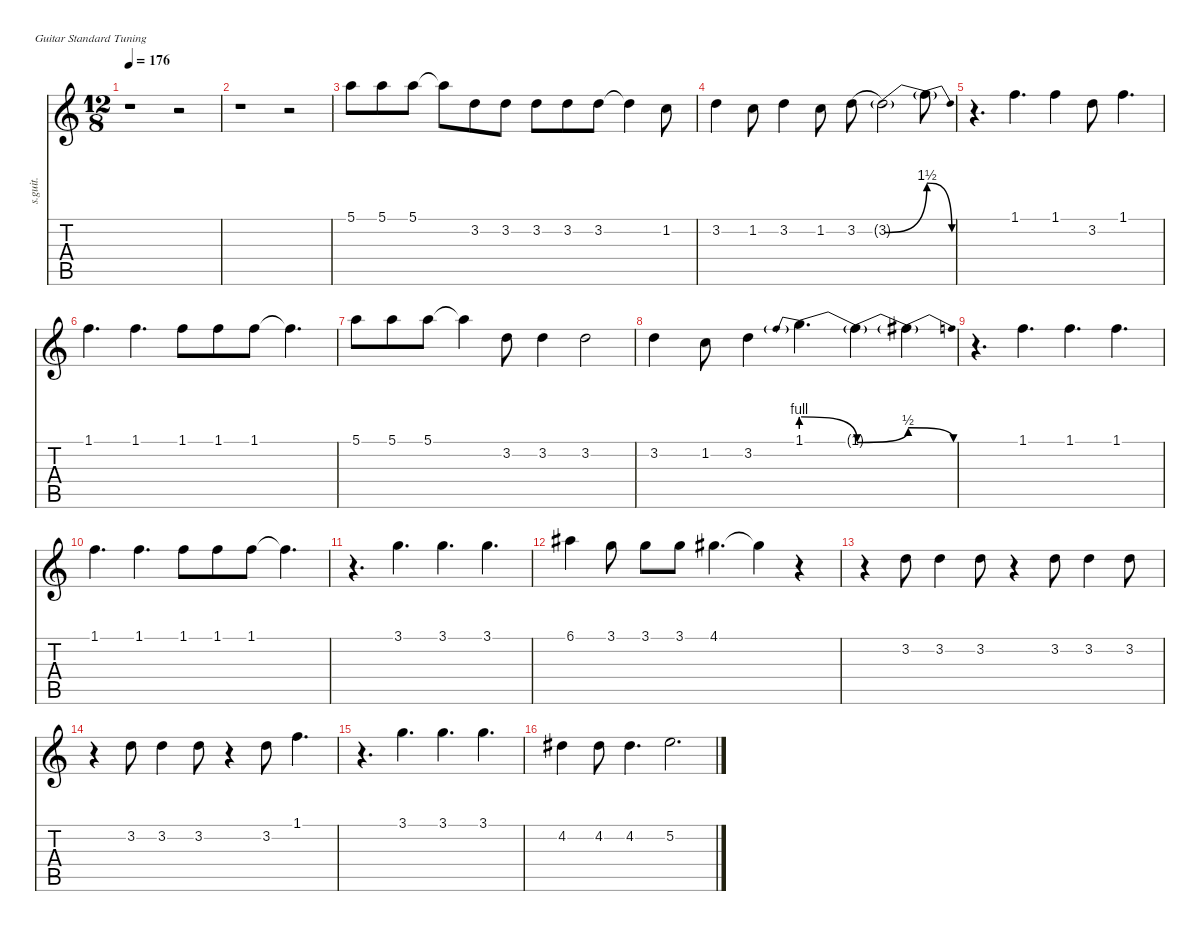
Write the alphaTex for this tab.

\defaultSystemsLayout 4
\hideDynamics
\bracketExtendMode nobrackets
\track ("Phil Anselmo" "s.guit.") {instrument trumpet}
\staff {score tabs}
\tuning (E4 B3 G3 D3 A2 E2)
\displaytranspose 12
\ts (12 8)
\tempo 176
\clef g2
\ks c
r.1{dy f} r.2 |
r.1 r.2 |
5.1.8{lyrics (0 "") lyrics (1 "") lyrics (2 "") lyrics (3 "") lyrics (4 "")} 5.1.8{lyrics (0 "") lyrics (1 "") lyrics (2 "") lyrics (3 "") lyrics (4 "")} 5.1.8{lyrics (0 "") lyrics (1 "") lyrics (2 "") lyrics (3 "") lyrics (4 "")} 5.1{t}.8{lyrics (0 "") lyrics (1 "") lyrics (2 "") lyrics (3 "") lyrics (4 "")} 3.2.8{lyrics (0 "") lyrics (1 "") lyrics (2 "") lyrics (3 "") lyrics (4 "")} 3.2.8{lyrics (0 "") lyrics (1 "") lyrics (2 "") lyrics (3 "") lyrics (4 "")} 3.2.8{lyrics (0 "") lyrics (1 "") lyrics (2 "") lyrics (3 "") lyrics (4 "")} 3.2.8{lyrics (0 "") lyrics (1 "") lyrics (2 "") lyrics (3 "") lyrics (4 "")} 3.2.8{lyrics (0 "") lyrics (1 "") lyrics (2 "") lyrics (3 "") lyrics (4 "")} 3.2{t}.4{lyrics (0 "") lyrics (1 "") lyrics (2 "") lyrics (3 "") lyrics (4 "")} 1.2.8{lyrics (0 "") lyrics (1 "") lyrics (2 "") lyrics (3 "") lyrics (4 "")} |
3.2.4{lyrics (0 "") lyrics (1 "") lyrics (2 "") lyrics (3 "") lyrics (4 "")} 1.2.8{lyrics (0 "") lyrics (1 "") lyrics (2 "") lyrics (3 "") lyrics (4 "")} 3.2.4{lyrics (0 "") lyrics (1 "") lyrics (2 "") lyrics (3 "") lyrics (4 "")} 1.2.8{lyrics (0 "") lyrics (1 "") lyrics (2 "") lyrics (3 "") lyrics (4 "")} 3.2{be (hold 0 0 60 0)}.8{lyrics (0 "") lyrics (1 "") lyrics (2 "") lyrics (3 "") lyrics (4 "")} 3.2{be (bend 0 0 60 6) t}.2{lyrics (0 "") lyrics (1 "") lyrics (2 "") lyrics (3 "") lyrics (4 "")} 3.2{be (release 0 6 30 0) t}.8{lyrics (0 "") lyrics (1 "") lyrics (2 "") lyrics (3 "") lyrics (4 "")} |
r.4{d} 1.1.4{d lyrics (0 "") lyrics (1 "") lyrics (2 "") lyrics (3 "") lyrics (4 "")} 1.1.4{lyrics (0 "") lyrics (1 "") lyrics (2 "") lyrics (3 "") lyrics (4 "")} 3.2.8{lyrics (0 "") lyrics (1 "") lyrics (2 "") lyrics (3 "") lyrics (4 "")} 1.1.4{d lyrics (0 "") lyrics (1 "") lyrics (2 "") lyrics (3 "") lyrics (4 "")} |
1.1.4{d lyrics (0 "") lyrics (1 "") lyrics (2 "") lyrics (3 "") lyrics (4 "")} 1.1.4{d lyrics (0 "") lyrics (1 "") lyrics (2 "") lyrics (3 "") lyrics (4 "")} 1.1.8{lyrics (0 "") lyrics (1 "") lyrics (2 "") lyrics (3 "") lyrics (4 "")} 1.1.8{lyrics (0 "") lyrics (1 "") lyrics (2 "") lyrics (3 "") lyrics (4 "")} 1.1.8{lyrics (0 "") lyrics (1 "") lyrics (2 "") lyrics (3 "") lyrics (4 "")} 1.1{t}.4{d lyrics (0 "") lyrics (1 "") lyrics (2 "") lyrics (3 "") lyrics (4 "")} |
5.1.8{lyrics (0 "") lyrics (1 "") lyrics (2 "") lyrics (3 "") lyrics (4 "")} 5.1.8{lyrics (0 "") lyrics (1 "") lyrics (2 "") lyrics (3 "") lyrics (4 "")} 5.1.8{lyrics (0 "") lyrics (1 "") lyrics (2 "") lyrics (3 "") lyrics (4 "")} 5.1{t}.4{lyrics (0 "") lyrics (1 "") lyrics (2 "") lyrics (3 "") lyrics (4 "")} 3.2.8{lyrics (0 "") lyrics (1 "") lyrics (2 "") lyrics (3 "") lyrics (4 "")} 3.2.4{lyrics (0 "") lyrics (1 "") lyrics (2 "") lyrics (3 "") lyrics (4 "")} 3.2.2{lyrics (0 "") lyrics (1 "") lyrics (2 "") lyrics (3 "") lyrics (4 "")} |
3.2.4{lyrics (0 "") lyrics (1 "") lyrics (2 "") lyrics (3 "") lyrics (4 "")} 1.2.8{lyrics (0 "") lyrics (1 "") lyrics (2 "") lyrics (3 "") lyrics (4 "")} 3.2.4{lyrics (0 "") lyrics (1 "") lyrics (2 "") lyrics (3 "") lyrics (4 "")} 1.1{be (prebendrelease 0 4 30 0)}.4{d lyrics (0 "") lyrics (1 "") lyrics (2 "") lyrics (3 "") lyrics (4 "")} 1.1{be (bend 0 0 60 2) t}.4{lyrics (0 "") lyrics (1 "") lyrics (2 "") lyrics (3 "") lyrics (4 "")} 1.1{be (release 0 2 30 0) t}.4{lyrics (0 "") lyrics (1 "") lyrics (2 "") lyrics (3 "") lyrics (4 "")} |
r.4{d} 1.1.4{d lyrics (0 "") lyrics (1 "") lyrics (2 "") lyrics (3 "") lyrics (4 "")} 1.1.4{d lyrics (0 "") lyrics (1 "") lyrics (2 "") lyrics (3 "") lyrics (4 "")} 1.1.4{d lyrics (0 "") lyrics (1 "") lyrics (2 "") lyrics (3 "") lyrics (4 "")} |
1.1.4{d lyrics (0 "") lyrics (1 "") lyrics (2 "") lyrics (3 "") lyrics (4 "")} 1.1.4{d lyrics (0 "") lyrics (1 "") lyrics (2 "") lyrics (3 "") lyrics (4 "")} 1.1.8{lyrics (0 "") lyrics (1 "") lyrics (2 "") lyrics (3 "") lyrics (4 "")} 1.1.8{lyrics (0 "") lyrics (1 "") lyrics (2 "") lyrics (3 "") lyrics (4 "")} 1.1.8{lyrics (0 "") lyrics (1 "") lyrics (2 "") lyrics (3 "") lyrics (4 "")} 1.1{t}.4{d lyrics (0 "") lyrics (1 "") lyrics (2 "") lyrics (3 "") lyrics (4 "")} |
r.4{d} 3.1.4{d lyrics (0 "") lyrics (1 "") lyrics (2 "") lyrics (3 "") lyrics (4 "")} 3.1.4{d lyrics (0 "") lyrics (1 "") lyrics (2 "") lyrics (3 "") lyrics (4 "")} 3.1.4{d lyrics (0 "") lyrics (1 "") lyrics (2 "") lyrics (3 "") lyrics (4 "")} |
6.1{acc #}.4{lyrics (0 "") lyrics (1 "") lyrics (2 "") lyrics (3 "") lyrics (4 "")} 3.1.8{lyrics (0 "") lyrics (1 "") lyrics (2 "") lyrics (3 "") lyrics (4 "")} 3.1.8{lyrics (0 "") lyrics (1 "") lyrics (2 "") lyrics (3 "") lyrics (4 "")} 3.1.8{lyrics (0 "") lyrics (1 "") lyrics (2 "") lyrics (3 "") lyrics (4 "")} 4.1{acc #}.4{d lyrics (0 "") lyrics (1 "") lyrics (2 "") lyrics (3 "") lyrics (4 "")} 4.1{t acc #}.4{lyrics (0 "") lyrics (1 "") lyrics (2 "") lyrics (3 "") lyrics (4 "")} r.4 |
r.4 3.2.8{lyrics (0 "") lyrics (1 "") lyrics (2 "") lyrics (3 "") lyrics (4 "")} 3.2.4{lyrics (0 "") lyrics (1 "") lyrics (2 "") lyrics (3 "") lyrics (4 "")} 3.2.8{lyrics (0 "") lyrics (1 "") lyrics (2 "") lyrics (3 "") lyrics (4 "")} r.4 3.2.8{lyrics (0 "") lyrics (1 "") lyrics (2 "") lyrics (3 "") lyrics (4 "")} 3.2.4{lyrics (0 "") lyrics (1 "") lyrics (2 "") lyrics (3 "") lyrics (4 "")} 3.2.8{lyrics (0 "") lyrics (1 "") lyrics (2 "") lyrics (3 "") lyrics (4 "")} |
r.4 3.2.8{lyrics (0 "") lyrics (1 "") lyrics (2 "") lyrics (3 "") lyrics (4 "")} 3.2.4{lyrics (0 "") lyrics (1 "") lyrics (2 "") lyrics (3 "") lyrics (4 "")} 3.2.8{lyrics (0 "") lyrics (1 "") lyrics (2 "") lyrics (3 "") lyrics (4 "")} r.4 3.2.8{lyrics (0 "") lyrics (1 "") lyrics (2 "") lyrics (3 "") lyrics (4 "")} 1.1.4{d lyrics (0 "") lyrics (1 "") lyrics (2 "") lyrics (3 "") lyrics (4 "")} |
r.4{d} 3.1.4{d lyrics (0 "") lyrics (1 "") lyrics (2 "") lyrics (3 "") lyrics (4 "")} 3.1.4{d lyrics (0 "") lyrics (1 "") lyrics (2 "") lyrics (3 "") lyrics (4 "")} 3.1.4{d lyrics (0 "") lyrics (1 "") lyrics (2 "") lyrics (3 "") lyrics (4 "")} |
4.2{acc #}.4{lyrics (0 "") lyrics (1 "") lyrics (2 "") lyrics (3 "") lyrics (4 "")} 4.2{acc #}.8{lyrics (0 "") lyrics (1 "") lyrics (2 "") lyrics (3 "") lyrics (4 "")} 4.2{acc #}.4{d lyrics (0 "") lyrics (1 "") lyrics (2 "") lyrics (3 "") lyrics (4 "")} 5.2.2{d lyrics (0 "") lyrics (1 "") lyrics (2 "") lyrics (3 "") lyrics (4 "")}
